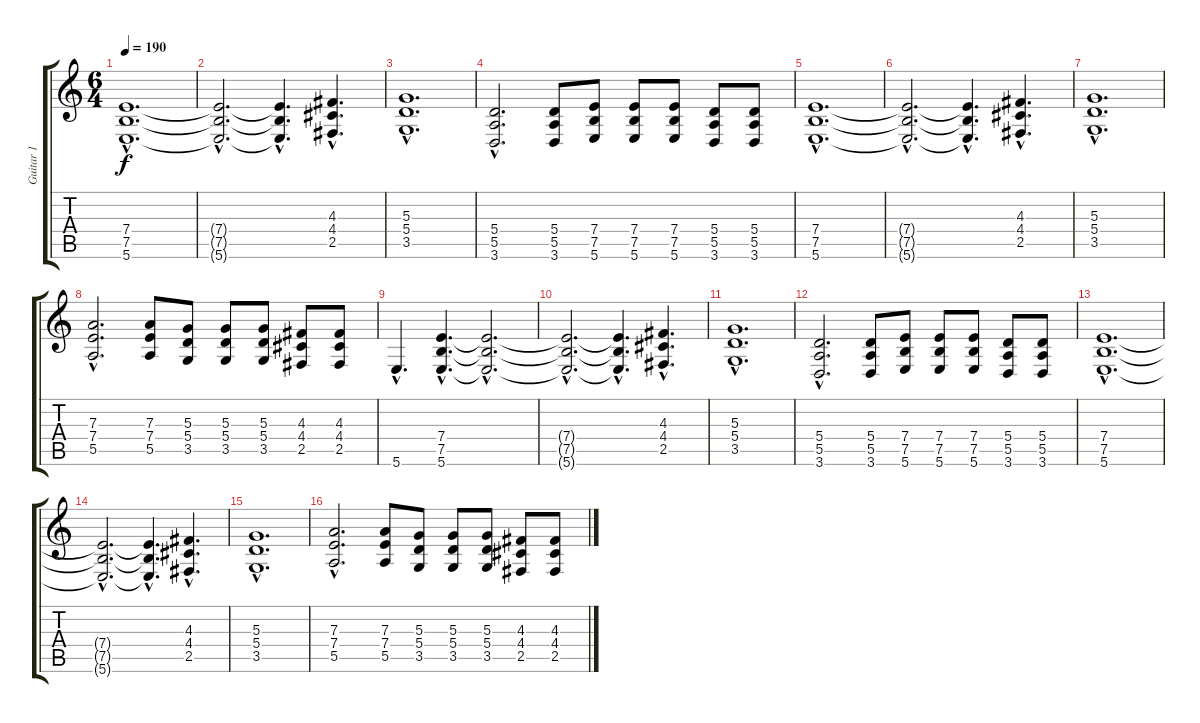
\track ("Guitar 1" "Guitar 1") {instrument distortionguitar}
\staff {score tabs}
\tuning (B3 G3 D3 A2 E2 B1) {hide}
\ts (6 4)
\tempo 190
\clef g2
\ks c
(7.4{hac} 7.5{hac} 5.6{hac}).1{d dy f} |
(7.4{hac t} 7.5{hac t} 5.6{hac t}).2{d} (7.4{hac t} 7.5{hac t} 5.6{hac t}).4{d} (4.3{hac} 4.4{hac} 2.5{hac}).4{d} |
(5.3{hac} 5.4{hac} 3.5{hac}).1{d} |
(5.4{hac} 5.5{hac} 3.6{hac}).2{d} (5.4 5.5 3.6).8 (7.4 7.5 5.6).8 (7.4 7.5 5.6).8 (7.4 7.5 5.6).8 (5.4 5.5 3.6).8 (5.4 5.5 3.6).8 |
(7.4{hac} 7.5{hac} 5.6{hac}).1{d} |
(7.4{hac t} 7.5{hac t} 5.6{hac t}).2{d} (7.4{hac t} 7.5{hac t} 5.6{hac t}).4{d} (4.3{hac} 4.4{hac} 2.5{hac}).4{d} |
(5.3{hac} 5.4{hac} 3.5{hac}).1{d} |
(7.3{hac} 7.4{hac} 5.5{hac}).2{d} (7.3 7.4 5.5).8 (5.3 5.4 3.5).8 (5.3 5.4 3.5).8 (5.3 5.4 3.5).8 (4.3 4.4 2.5).8 (4.3 4.4 2.5).8 |
5.6{hac}.4{d} (7.4{hac} 7.5{hac} 5.6{hac}).4{d} (7.4{hac t} 7.5{hac t} 5.6{hac t}).2{d} |
(7.4{hac t} 7.5{hac t} 5.6{hac t}).2{d} (7.4{hac t} 7.5{hac t} 5.6{hac t}).4{d} (4.3{hac} 4.4{hac} 2.5{hac}).4{d} |
(5.3{hac} 5.4{hac} 3.5{hac}).1{d} |
(5.4{hac} 5.5{hac} 3.6{hac}).2{d} (5.4 5.5 3.6).8 (7.4 7.5 5.6).8 (7.4 7.5 5.6).8 (7.4 7.5 5.6).8 (5.4 5.5 3.6).8 (5.4 5.5 3.6).8 |
(7.4{hac} 7.5{hac} 5.6{hac}).1{d} |
(7.4{hac t} 7.5{hac t} 5.6{hac t}).2{d} (7.4{hac t} 7.5{hac t} 5.6{hac t}).4{d} (4.3{hac} 4.4{hac} 2.5{hac}).4{d} |
(5.3{hac} 5.4{hac} 3.5{hac}).1{d} |
(7.3{hac} 7.4{hac} 5.5{hac}).2{d} (7.3 7.4 5.5).8 (5.3 5.4 3.5).8 (5.3 5.4 3.5).8 (5.3 5.4 3.5).8 (4.3 4.4 2.5).8 (4.3 4.4 2.5).8
